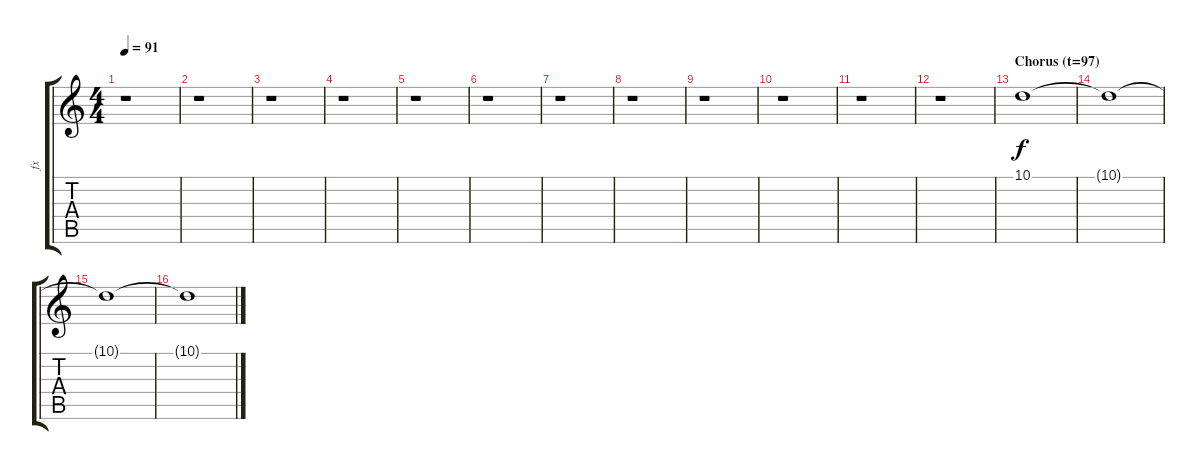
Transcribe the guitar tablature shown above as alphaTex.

\track ("fx" "fx") {instrument pad2warm}
\staff {score tabs}
\tuning (E4 B3 G3 D3 A2 E2) {hide}
\ts (4 4)
\tempo 91
\clef g2
\ks c
r.1{dy f} |
r.1 |
r.1 |
r.1 |
r.1 |
r.1 |
r.1 |
r.1 |
r.1 |
r.1 |
r.1 |
r.1 |
\section ("" "Chorus (t=97)")
10.1.1{volume 7 balance 8 instrument pad2warm} |
10.1{t}.1 |
10.1{t}.1 |
10.1{t}.1
